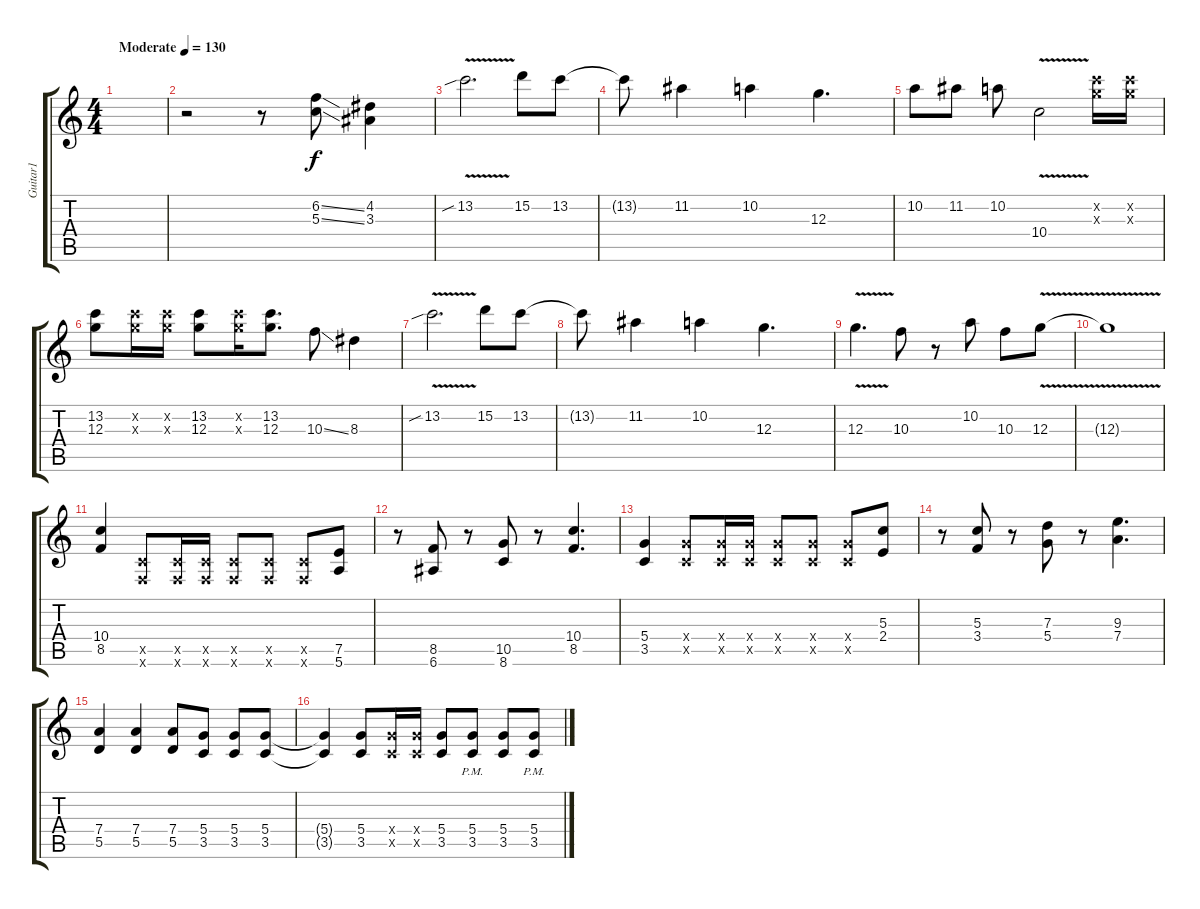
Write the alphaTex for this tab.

\track ("Guitar1" "Guitar1") {instrument overdrivenguitar}
\staff {score tabs}
\tuning (E4 B3 G3 D3 A2 E2) {hide}
\ts (4 4)
\tempo (130 "Moderate")
\clef g2
\ks c
|
r.2 r.8 (6.2{ss} 5.3{ss}).8 (4.2 3.3).4 |
13.2{v sib}.2{d} 15.2.8 13.2.8 |
13.2{t}.8 11.2.4 10.2.4 12.3.4{d} |
10.2.8 11.2.8 10.2.8 10.4{v}.2 (13.2{x} 12.3{x}).16 (13.2{x} 12.3{x}).16 |
(13.2 12.3).8 (13.2{x} 12.3{x}).16 (13.2{x} 12.3{x}).16 (13.2 12.3).8 (13.2{x} 12.3{x}).16 (13.2 12.3).8{d} 10.3{ss}.8 8.3.4 |
13.2{v sib}.2{d} 15.2.8 13.2.8 |
13.2{t}.8 11.2.4 10.2.4 12.3.4{d} |
12.3{v}.4{d} 10.3.8 r.8 10.2.8 10.3.8 12.3{v}.8 |
12.3{t}.1 |
(10.4 8.5).4 (3.5{x} 1.6{x}).8 (3.5{x} 1.6{x}).16 (3.5{x} 1.6{x}).16 (3.5{x} 1.6{x}).8 (3.5{x} 1.6{x}).8 (3.5{x} 1.6{x}).8 (7.5 5.6).8 |
r.8 (8.5 6.6).8 r.8 (10.5 8.6).8 r.8 (10.4 8.5).4{d} |
(5.4 3.5).4 (5.4{x} 3.5{x}).8 (5.4{x} 3.5{x}).16 (5.4{x} 3.5{x}).16 (5.4{x} 3.5{x}).8 (5.4{x} 3.5{x}).8 (5.4{x} 3.5{x}).8 (5.3 2.4).8 |
r.8 (5.3 3.4).8 r.8 (7.3 5.4).8 r.8 (9.3 7.4).4{d} |
(7.4 5.5).4 (7.4 5.5).4 (7.4 5.5).8 (5.4 3.5).8 (5.4 3.5).8 (5.4 3.5).8 |
(5.4{t} 3.5{t}).4 (5.4 3.5).8 (5.4{x} 3.5{x}).16 (5.4{x} 3.5{x}).16 (5.4 3.5).8 (5.4{pm} 3.5{pm}).8 (5.4 3.5).8 (5.4{pm} 3.5{pm}).8
